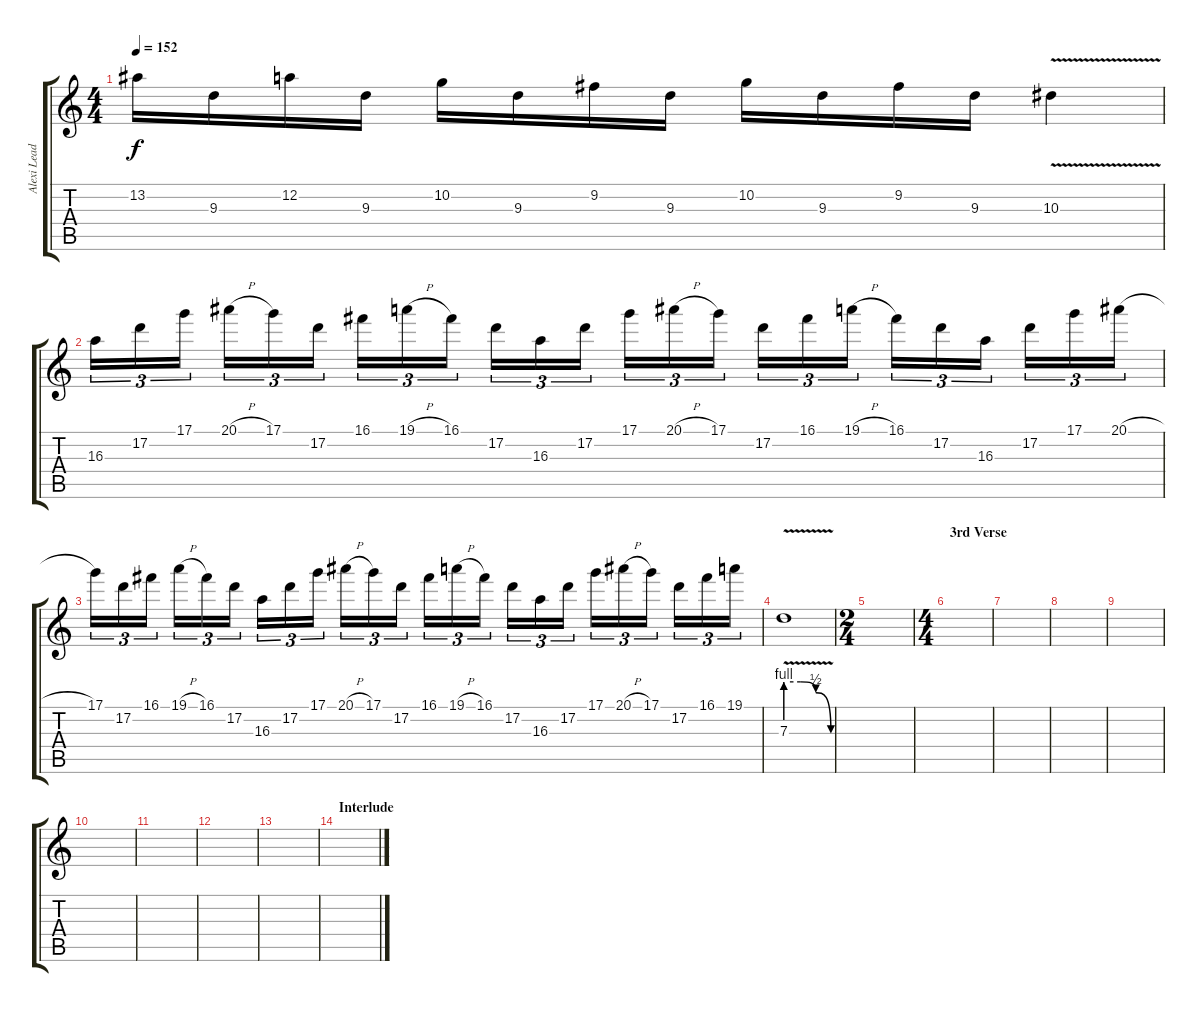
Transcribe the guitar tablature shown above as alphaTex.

\track ("Alexi Lead" "Alexi Lead") {instrument overdrivenguitar}
\staff {score tabs}
\tuning (D4 A3 F3 C3 G2 C2) {hide}
\ts (4 4)
\tempo 152
\clef g2
\ks c
13.2.16{dy f} 9.3.16 12.2.16 9.3.16 10.2.16 9.3.16 9.2.16 9.3.16 10.2.16 9.3.16 9.2.16 9.3.16 10.3{v}.4{instrument guitarharmonics} |
16.3.16{tu (3 2) instrument overdrivenguitar} 17.2.16{tu (3 2)} 17.1.16{tu (3 2)} 20.1{h}.16{tu (3 2)} 17.1.16{tu (3 2)} 17.2.16{tu (3 2)} 16.1.16{tu (3 2)} 19.1{h}.16{tu (3 2)} 16.1.16{tu (3 2)} 17.2.16{tu (3 2)} 16.3.16{tu (3 2)} 17.2.16{tu (3 2)} 17.1.16{tu (3 2)} 20.1{h}.16{tu (3 2)} 17.1.16{tu (3 2)} 17.2.16{tu (3 2)} 16.1.16{tu (3 2)} 19.1{h}.16{tu (3 2)} 16.1.16{tu (3 2)} 17.2.16{tu (3 2)} 16.3.16{tu (3 2)} 17.2.16{tu (3 2)} 17.1.16{tu (3 2)} 20.1{h}.16{tu (3 2)} |
17.1.16{tu (3 2)} 17.2.16{tu (3 2)} 16.1.16{tu (3 2)} 19.1{h}.16{tu (3 2)} 16.1.16{tu (3 2)} 17.2.16{tu (3 2)} 16.3.16{tu (3 2)} 17.2.16{tu (3 2)} 17.1.16{tu (3 2)} 20.1{h}.16{tu (3 2)} 17.1.16{tu (3 2)} 17.2.16{tu (3 2)} 16.1.16{tu (3 2)} 19.1{h}.16{tu (3 2)} 16.1.16{tu (3 2)} 17.2.16{tu (3 2)} 16.3.16{tu (3 2)} 17.2.16{tu (3 2)} 17.1.16{tu (3 2)} 20.1{h}.16{tu (3 2)} 17.1.16{tu (3 2)} 17.2.16{tu (3 2)} 16.1.16{tu (3 2)} 19.1.16{tu (3 2)} |
7.3{be (custom 0 4 20 4 40 2 60 0) v}.1{instrument guitarharmonics} |
\ts (2 4)
|
\ts (4 4)
\section ("" "3rd Verse")
|
|
|
|
|
|
|
|
\section ("" "Interlude")
